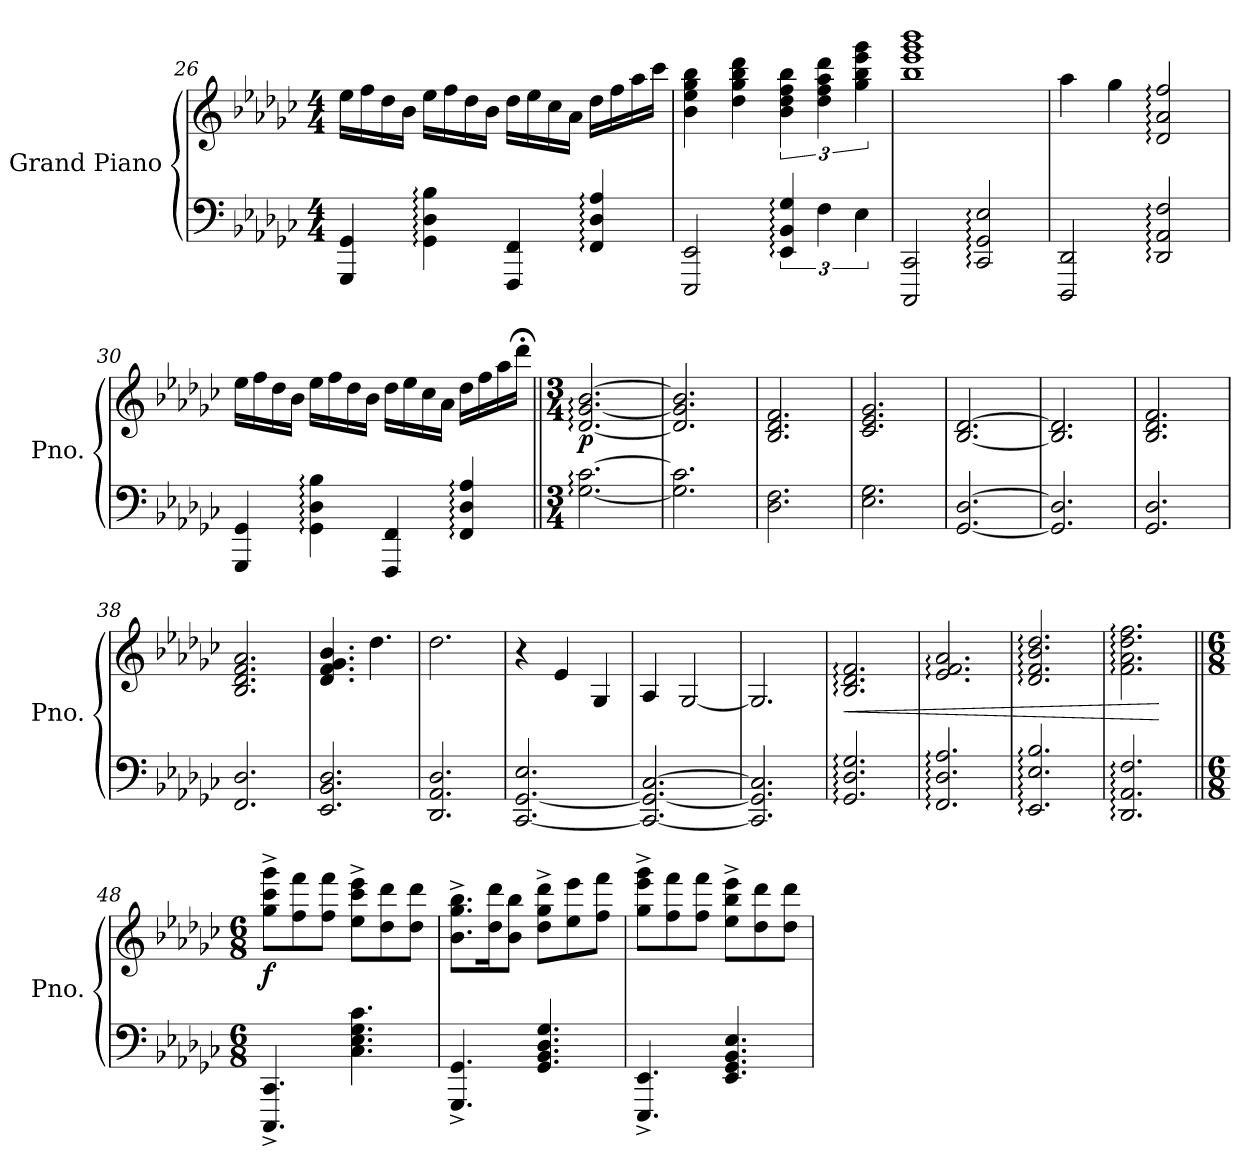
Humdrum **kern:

**kern	**kern	**dynam
*part1	*part1	*part1
*staff2	*staff1	*staff1/2
*I"Grand Piano	*	*
*I'Pno.	*	*
*clefF4	*clefG2	*
*k[b-e-a-d-g-c-]	*k[b-e-a-d-g-c-]	*
*M4/4	*M4/4	*
=26	=26	=26
4GGG-/ 4GG-/	16ee-\LL	.
.	16ff\	.
.	16dd-\	.
.	16b-\JJ	.
4GG-\: 4D-\: 4B-\:	16ee-\LL	.
.	16ff\	.
.	16dd-\	.
.	16b-\JJ	.
4FFF/ 4FF/	16dd-\LL	.
.	16ee-\	.
.	16cc-\	.
.	16a-\JJ	.
4FF/: 4D-/: 4A-/:	16dd-\LL	.
.	16ff\	.
.	16aa-\	.
.	16ccc-\JJ	.
=27	=27	=27
2EEE-/ 2EE-/	4b-\ 4ee-\ 4gg-\ 4bb-\	.
.	4dd-\ 4gg-\ 4bb-\ 4ddd-\	.
6EE-/: 6BB-/: 6G-/:	6b-\ 6dd-\ 6ff\ 6bb-\	.
6F\	6dd-\ 6ff\ 6aa-\ 6ddd-\	.
6E-\	6gg-\ 6bb-\ 6eee-\ 6ggg-\	.
=28	=28	=28
2CCC-/ 2CC-/	1bb- 1eee- 1ggg- 1bbb-	.
2CC-/: 2GG-/: 2E-/:	.	.
!!LO:LB:g=z
=29	=29	=29
2DDD-/ 2DD-/	4aa-\	.
.	4gg-\	.
2DD-/: 2AA-/: 2F/:	2d-/: 2a-/: 2ff/:	.
=30	=30	=30
4GGG-/ 4GG-/	16ee-\LL	.
.	16ff\	.
.	16dd-\	.
.	16b-\JJ	.
4GG-\: 4D-\: 4B-\:	16ee-\LL	.
.	16ff\	.
.	16dd-\	.
.	16b-\JJ	.
4FFF/ 4FF/	16dd-\LL	.
.	16ee-\	.
.	16cc-\	.
.	16a-\JJ	.
4FF/: 4D-/: 4A-/:	16dd-\LL	.
.	16ff\	.
.	16aa-\	.
.	16ddd-;<\JJ	.
=31||	=31||	=31||
*M3/4	*M3/4	*
!	!	!LO:DY:b
[2.G-\: [2.c-\:	[2.d-/: [2.g-/: [2.b-/:	p
=32	=32	=32
2.G-\] 2.c-\]	2.d-/] 2.g-/] 2.b-/]	.
=33	=33	=33
2.D-\ 2.F\	2.B-/ 2.d-/ 2.f/	.
=34	=34	=34
2.E-\ 2.G-\	2.c-/ 2.e-/ 2.g-/	.
=35	=35	=35
[2.GG-/ [2.D-/	[2.B-/ [2.d-/	.
=36	=36	=36
2.GG-/] 2.D-/]	2.B-/] 2.d-/]	.
=37	=37	=37
2.GG-/ 2.D-/	2.B-/ 2.d-/ 2.f/	.
=38	=38	=38
2.FF/ 2.D-/	2.B-/ 2.d-/ 2.f/ 2.a-/	.
!!LO:PB:g=z
=39	=39	=39
2.EE-/ 2.BB-/ 2.D-/	4.d-/ 4.f/ 4.g-/ 4.b-/	.
.	4.dd-\	.
=40	=40	=40
2.DD-/ 2.AA-/ 2.D-/	2.dd-\	.
=41	=41	=41
[2.CC-/ [2.GG-/ 2.E-/	4r	.
.	4e-/	.
.	4G-/	.
=42	=42	=42
2.CC-/_ 2.GG-/_ [2.C-/	4A-/	.
.	[2G-/	.
=43	=43	=43
2.CC-/] 2.GG-/] 2.C-/]	2.G-/]	.
=44	=44	=44
!	!	!LO:HP:b
2.GG-/: 2.D-/: 2.G-/:	2.B-/: 2.d-/: 2.f/:	<
=45	=45	=45
2.FF/: 2.D-/: 2.A-/:	2.e-/: 2.f/: 2.a-/:	.
=46	=46	=46
2.EE-/: 2.E-/: 2.B-/:	2.d-/: 2.f/: 2.b-/: 2.dd-/:	.
=47	=47	=47
2.DD-/: 2.AA-/: 2.F/:	2.f\: 2.a-\: 2.dd-\: 2.ff\:	.
.	.	[
!!LO:LB:g=z
=48||	=48||	=48||
*M6/8	*M6/8	*
!	!	!LO:DY:b
4.CCC-/^ 4.CC-/^	8gg-\^ 8ccc-\^ 8ggg-\^L	f
.	8ff\ 8fff\	.
.	8ff\ 8fff\J	.
4.C-\ 4.E-\ 4.G-\ 4.c-\	8ee-\^ 8ccc-\^ 8eee-\^L	.
.	8dd-\ 8ddd-\	.
.	8dd-\ 8ddd-\J	.
=49	=49	=49
4.GGG-/^ 4.GG-/^	8.b-\^ 8.gg-\^ 8.bb-\^L	.
.	16dd-\ 16ddd-\K	.
.	8b-\ 8bb-\J	.
4.GG-/ 4.BB-/ 4.D-/ 4.G-/	8dd-\^ 8gg-\^ 8ddd-\^L	.
.	8ee-\ 8eee-\	.
.	8ff\ 8fff\J	.
=50	=50	=50
4.EEE-/^ 4.EE-/^	8gg-\^ 8eee-\^ 8ggg-\^L	.
.	8ff\ 8fff\	.
.	8ff\ 8fff\J	.
4.EE-/ 4.GG-/ 4.BB-/ 4.E-/	8ee-\^ 8bb-\^ 8eee-\^L	.
.	8dd-\ 8ddd-\	.
.	8dd-\ 8ddd-\J	.
=	=	=
*-	*-	*-
